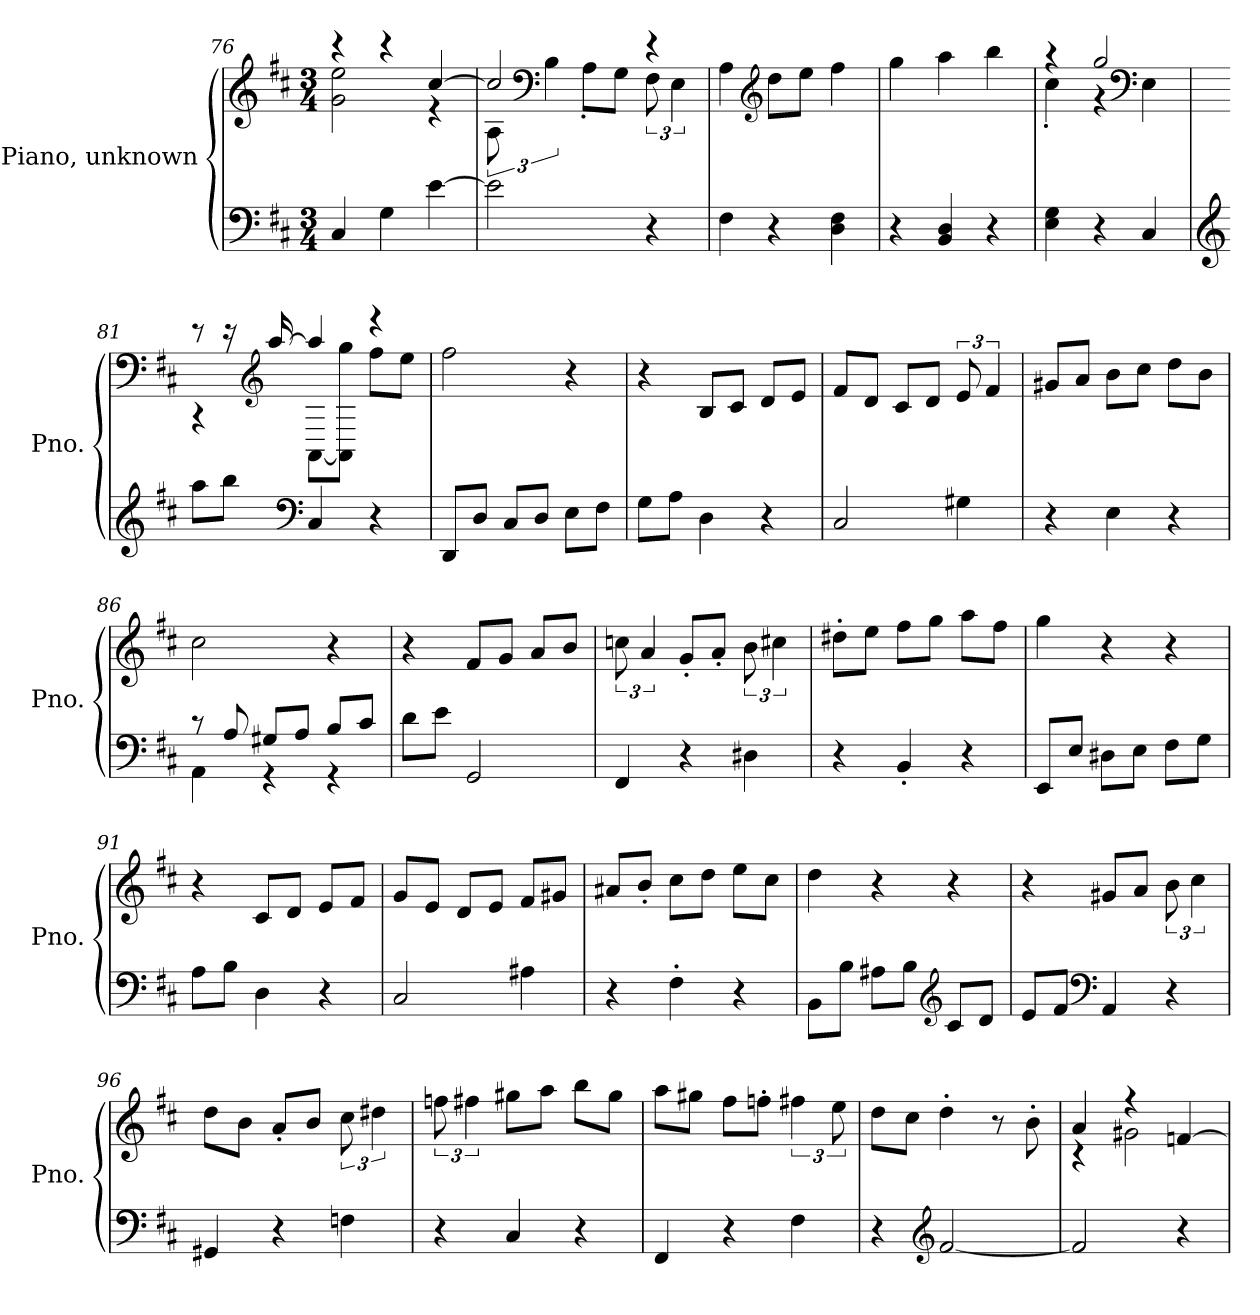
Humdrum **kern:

**kern	**kern
*part1	*part1
*staff2	*staff1
*I"Piano, unknown	*
*I'Pno.	*
*clefF4	*clefG2
*k[f#c#]	*k[f#c#]
*M3/4	*M3/4
=76	=76
*	*^
4C#/	4r	2g\ 2ee\
4G\	4r	.
[4e\	[4cc#/	4r
!!LO:LB:g=z	!!
=77	=77	=77
2e\]	2cc#/]	12A\
*	*clefF4	*
.	.	6B\
.	.	8A'\L
.	.	8G\J
4r	4r	12F#\
.	.	6E\
*	*v	*v
=78	=78
4F#\	4A\
*	*clefG2
4r	8dd\L
.	8ee\J
4D\ 4F#\	4ff#\
=79	=79
4r	4gg\
4BB/ 4D/	4aa\
4r	4bb\
=80	=80
*	*^
4E\ 4G\	4r	4cc#'\
4r	2gg/	4r
*	*clefF4	*
4C#/	.	4E\
=81	=81	=81
*clefG2	*	*
8aa\L	8r	4r
8bb\J	16r	.
*	*clefG2	*
.	[16aa/	.
*clefF4	*	*
4C#/	4aa/]	[8AA\L
.	.	8AA\] 8gg\J
4r	4r	8ff#\L
.	.	8ee\J
*	*v	*v
!!LO:LB:g=z
=82	=82
8DD/L	2ff#\
8D/J	.
8C#/L	.
8D/J	.
8E\L	4r
8F#\J	.
=83	=83
8G\L	4r
8A\J	.
4D\	8B/L
.	8c#/J
4r	8d/L
.	8e/J
=84	=84
2C#/	8f#/L
.	8d/J
.	8c#/L
.	8d/J
4G#X\	12e/
.	6f#/
=85	=85
4r	8g#X/L
.	8a/J
4E\	8b\L
.	8cc#\J
4r	8dd\L
.	8b\J
=86	=86
*^	*
8r	4AA\	2cc#\
8A/	.	.
8G#X/L	4r	.
8A/J	.	.
8B/L	4r	4r
8c#/J	.	.
*v	*v	*
=87	=87
8d\L	4r
8e\J	.
2GG/	8f#/L
.	8g/J
.	8a/L
.	8b/J
!!LO:LB:g=z
=88	=88
4FF#/	12ccn\
.	6a/
4r	8g'/L
.	8a'/J
4D#X\	12b\
.	6cc#X\
=89	=89
4r	8dd#X'\L
.	8ee\J
4BB'/	8ff#\L
.	8gg\J
4r	8aa\L
.	8ff#\J
=90	=90
8EE/L	4gg\
8E/J	.
8D#X\L	4r
8E\J	.
8F#\L	4r
8G\J	.
=91	=91
8A\L	4r
8B\J	.
4D\	8c#/L
.	8d/J
4r	8e/L
.	8f#/J
=92	=92
2C#/	8g/L
.	8e/J
.	8d/L
.	8e/J
4A#X\	8f#/L
.	8g#X/J
=93	=93
4r	8a#X/L
.	8b'/J
4F#'\	8cc#\L
.	8dd\J
4r	8ee\L
.	8cc#\J
!!LO:PB:g=z
=94	=94
8BB\L	4dd\
8B\J	.
8A#X\L	4r
8B\J	.
*clefG2	*
8c#/L	4r
8d/J	.
=95	=95
8e/L	4r
8f#/J	.
*clefF4	*
4AA/	8g#X/L
.	8a/J
4r	12b\
.	6cc#\
=96	=96
4GG#X/	8dd\L
.	8b\J
4r	8a'/L
.	8b/J
4Fn\	12cc#\
.	6dd#X\
=97	=97
4r	12ffn\
.	6ff#X\
4C#/	8gg#X\L
.	8aa\J
4r	8bb\L
.	8gg#\J
=98	=98
4FF#/	8aa\L
.	8gg#X\J
4r	8ff#\L
.	8ffn'\J
4F#\	6ff#X\
.	12ee\
!!LO:LB:g=z
=99	=99
4r	8dd\L
.	8cc#\J
*clefG2	*
[2f#/	4dd'\
.	8r
.	8b'\
=100	=100
*	*^
2f#/]	4a/	4r
.	4r	2g#X\
4r	[4fn/	.
*	*v	*v
=	=
*-	*-
